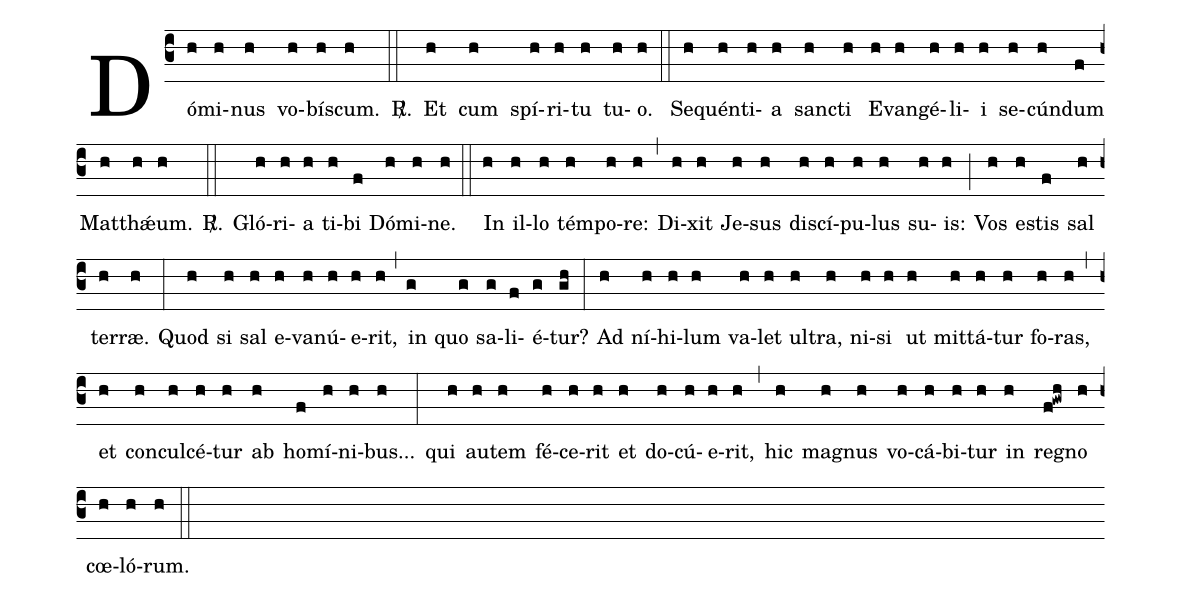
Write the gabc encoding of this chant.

%%
(c3) Dó(h)mi(h)nus(h) vo(h)bí(h)scum.(h) <sp>R/</sp>.(::) Et(h) cum(h) spí(h)ri(h)tu(h) tu(h)o.(h) (::) Se(h)quén(h)ti(h)a(h) san(h)cti(h) E(h)van(h)gé(h)li(h)i(h) se(h)cún(h)dum(f) Mat(h)th<sp>'ae</sp>(h)um.(h) <sp>R/</sp>.(::) Gló(h)ri(h)a(h) ti(h)bi(f) Dó(h)mi(h)ne.(h) (::) In(h) il(h)lo(h) tém(h)po(h)re:(h) (,) Di(h)xit(h) Je(h)sus(h) di(h)scí(h)pu(h)lus(h) su(h)is:(h) (;) Vos(h) e(h)stis(f) sal(h) ter(h)ræ.(h) (:) Quod(h) si(h) sal(h) e(h)va(h)nú(h)e(h)rit,(h) (,) in(g) quo(g) sa(g)li(f)é(g)tur?(gh) (:) Ad(h) ní(h)hi(h)lum(h) va(h)let(h) ul(h)tra,(h) ni(h)si(h) ut(h) mit(h)tá(h)tur(h) fo(h)ras,(h) (,) et(h) con(h)cul(h)cé(h)tur(h) ab(h) ho(f)mí(h)ni(h)bus...(h) (:) qui(h) au(h)tem(h) fé(h)ce(h)rit(h) et(h) do(h)cú(h)e(h)rit,(h) (,) hic(h) ma(h)gnus(h) vo(h)cá(h)bi(h)tur(h) in(h) re(f!gwh)gno(h) cœ(h)ló(h)rum.(h) (::)
